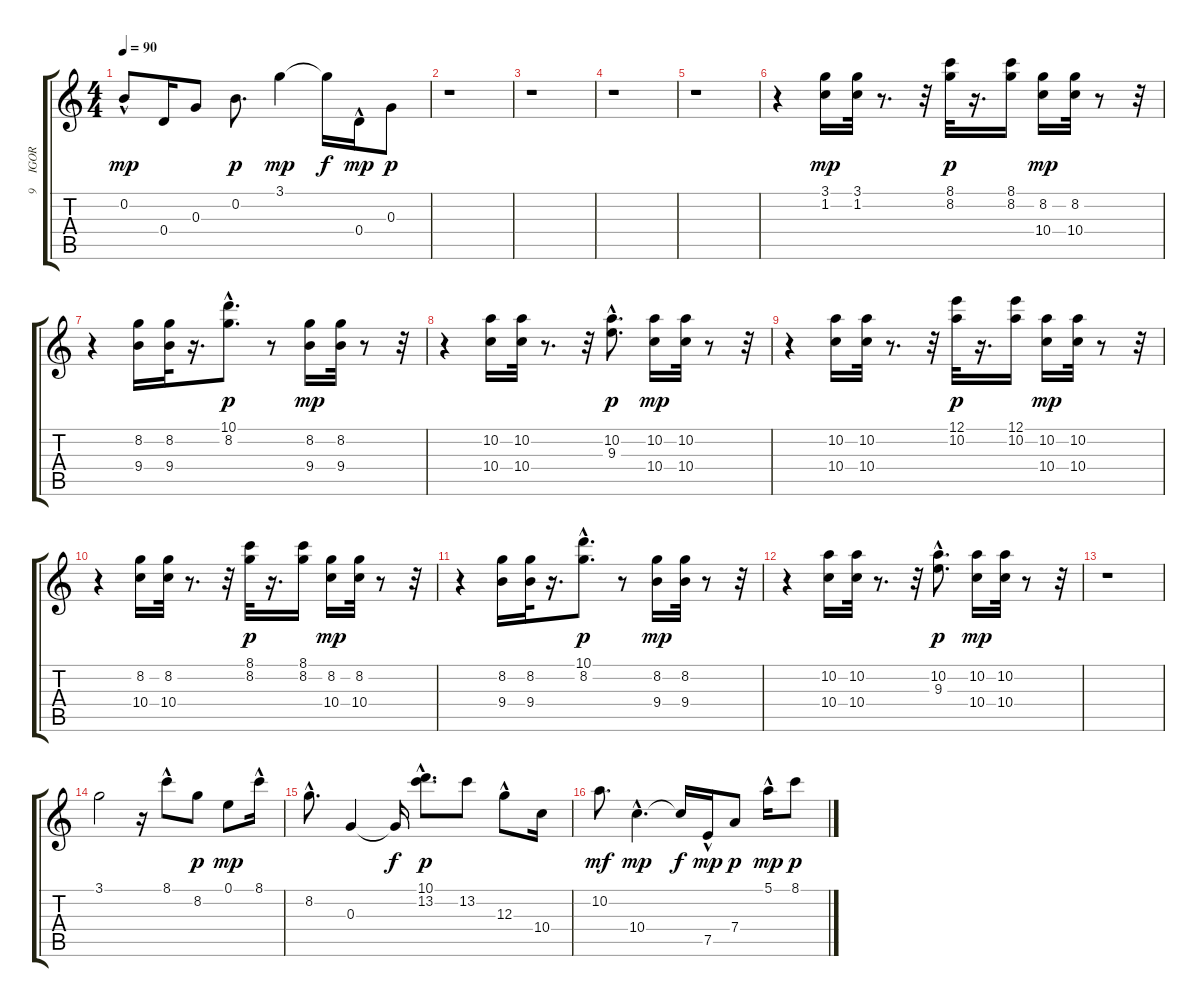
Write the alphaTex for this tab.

\track ("9     IGOR GULKO" "9     IGOR") {instrument acousticguitarsteel}
\staff {score tabs}
\tuning (E4 B3 G3 D3 A2 E2) {hide}
\ts (4 4)
\tempo 90
\clef g2
\ks c
0.2{hac}.8{dy mp} 0.4.16 0.3.8 0.2.8{d dy p} 3.1.4{dy mp} 3.1{t}.16{dy f} 0.4{hac}.16{dy mp} 0.3.8{dy p} |
r.1 |
r.1 |
r.1 |
r.1 |
r.4 (3.1 1.2).16{dy mp} (3.1 1.2).32 r.8{d} r.32 (8.1 8.2).32{dy p} r.16{d} (8.1 8.2).16 (8.2 10.4).16{dy mp} (8.2 10.4).32 r.8 r.32 |
r.4 (8.2 9.4).16 (8.2 9.4).32 r.16{d} (10.1{hac} 8.2{hac}).8{d dy p} r.8 (8.2 9.4).16{dy mp} (8.2 9.4).32 r.8 r.32 |
r.4 (10.2 10.4).16 (10.2 10.4).32 r.8{d} r.32 (10.2{hac} 9.3{hac}).8{d dy p} (10.2 10.4).16{dy mp} (10.2 10.4).32 r.8 r.32 |
r.4 (10.2 10.4).16 (10.2 10.4).32 r.8{d} r.32 (12.1 10.2).32{dy p} r.16{d} (12.1 10.2).16 (10.2 10.4).16{dy mp} (10.2 10.4).32 r.8 r.32 |
r.4 (8.2 10.4).16 (8.2 10.4).32 r.8{d} r.32 (8.1 8.2).32{dy p} r.16{d} (8.1 8.2).16 (8.2 10.4).16{dy mp} (8.2 10.4).32 r.8 r.32 |
r.4 (8.2 9.4).16 (8.2 9.4).32 r.16{d} (10.1{hac} 8.2{hac}).8{d dy p} r.8 (8.2 9.4).16{dy mp} (8.2 9.4).32 r.8 r.32 |
r.4 (10.2 10.4).16 (10.2 10.4).32 r.8{d} r.32 (10.2{hac} 9.3{hac}).8{d dy p} (10.2 10.4).16{dy mp} (10.2 10.4).32 r.8 r.32 |
r.1 |
3.1.2 r.16 8.1{hac}.8 8.2.8{dy p} 0.1.8{dy mp} 8.1{hac}.16 |
8.2{hac}.8{d} 0.3.4 0.3{t}.16{dy f} (10.1 13.2{hac}).8{d dy p} 13.2.8 12.3{hac}.8 10.4.16 |
10.2.8{d dy mf} 10.4{hac}.4{d dy mp} 10.4{t}.16{dy f} 7.5{hac}.16{dy mp} 7.4.8{dy p} 5.1{hac}.16{dy mp} 8.1.8{dy p}
